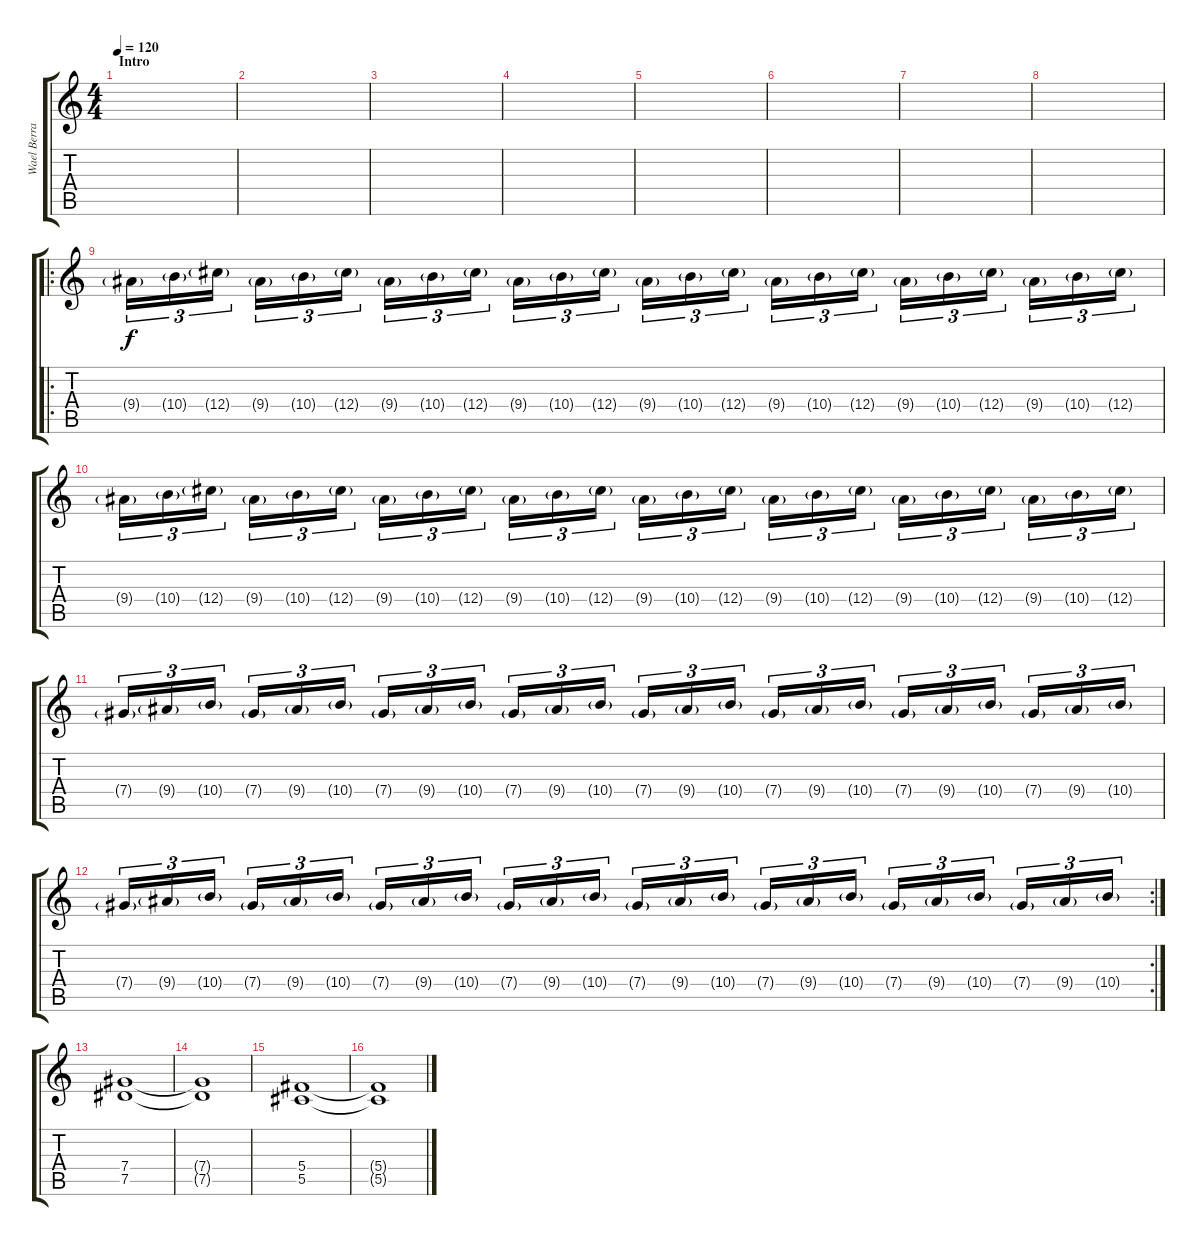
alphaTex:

\track ("Wael Berrais" "Wael Berra") {instrument distortionguitar}
\staff {score tabs}
\tuning (Eb4 Bb3 Gb3 Db3 Ab2 Eb2) {hide}
\ts (4 4)
\section ("" "Intro")
\tempo 120
\clef g2
\ks c
|
|
|
|
|
|
|
|
\ro
9.4{g}.16{tu (3 2) volume 13 instrument overdrivenguitar} 10.4{g}.16{tu (3 2)} 12.4{g}.16{tu (3 2)} 9.4{g}.16{tu (3 2)} 10.4{g}.16{tu (3 2)} 12.4{g}.16{tu (3 2)} 9.4{g}.16{tu (3 2)} 10.4{g}.16{tu (3 2)} 12.4{g}.16{tu (3 2)} 9.4{g}.16{tu (3 2)} 10.4{g}.16{tu (3 2)} 12.4{g}.16{tu (3 2)} 9.4{g}.16{tu (3 2)} 10.4{g}.16{tu (3 2)} 12.4{g}.16{tu (3 2)} 9.4{g}.16{tu (3 2)} 10.4{g}.16{tu (3 2)} 12.4{g}.16{tu (3 2)} 9.4{g}.16{tu (3 2)} 10.4{g}.16{tu (3 2)} 12.4{g}.16{tu (3 2)} 9.4{g}.16{tu (3 2)} 10.4{g}.16{tu (3 2)} 12.4{g}.16{tu (3 2)} |
9.4{g}.16{tu (3 2) volume 13 instrument overdrivenguitar} 10.4{g}.16{tu (3 2)} 12.4{g}.16{tu (3 2)} 9.4{g}.16{tu (3 2)} 10.4{g}.16{tu (3 2)} 12.4{g}.16{tu (3 2)} 9.4{g}.16{tu (3 2)} 10.4{g}.16{tu (3 2)} 12.4{g}.16{tu (3 2)} 9.4{g}.16{tu (3 2)} 10.4{g}.16{tu (3 2)} 12.4{g}.16{tu (3 2)} 9.4{g}.16{tu (3 2)} 10.4{g}.16{tu (3 2)} 12.4{g}.16{tu (3 2)} 9.4{g}.16{tu (3 2)} 10.4{g}.16{tu (3 2)} 12.4{g}.16{tu (3 2)} 9.4{g}.16{tu (3 2)} 10.4{g}.16{tu (3 2)} 12.4{g}.16{tu (3 2)} 9.4{g}.16{tu (3 2)} 10.4{g}.16{tu (3 2)} 12.4{g}.16{tu (3 2)} |
7.4{g}.16{tu (3 2)} 9.4{g}.16{tu (3 2)} 10.4{g}.16{tu (3 2)} 7.4{g}.16{tu (3 2)} 9.4{g}.16{tu (3 2)} 10.4{g}.16{tu (3 2)} 7.4{g}.16{tu (3 2)} 9.4{g}.16{tu (3 2)} 10.4{g}.16{tu (3 2)} 7.4{g}.16{tu (3 2)} 9.4{g}.16{tu (3 2)} 10.4{g}.16{tu (3 2)} 7.4{g}.16{tu (3 2)} 9.4{g}.16{tu (3 2)} 10.4{g}.16{tu (3 2)} 7.4{g}.16{tu (3 2)} 9.4{g}.16{tu (3 2)} 10.4{g}.16{tu (3 2)} 7.4{g}.16{tu (3 2)} 9.4{g}.16{tu (3 2)} 10.4{g}.16{tu (3 2)} 7.4{g}.16{tu (3 2)} 9.4{g}.16{tu (3 2)} 10.4{g}.16{tu (3 2)} |
\rc 2
7.4{g}.16{tu (3 2)} 9.4{g}.16{tu (3 2)} 10.4{g}.16{tu (3 2)} 7.4{g}.16{tu (3 2)} 9.4{g}.16{tu (3 2)} 10.4{g}.16{tu (3 2)} 7.4{g}.16{tu (3 2)} 9.4{g}.16{tu (3 2)} 10.4{g}.16{tu (3 2)} 7.4{g}.16{tu (3 2)} 9.4{g}.16{tu (3 2)} 10.4{g}.16{tu (3 2)} 7.4{g}.16{tu (3 2)} 9.4{g}.16{tu (3 2)} 10.4{g}.16{tu (3 2)} 7.4{g}.16{tu (3 2)} 9.4{g}.16{tu (3 2)} 10.4{g}.16{tu (3 2)} 7.4{g}.16{tu (3 2)} 9.4{g}.16{tu (3 2)} 10.4{g}.16{tu (3 2)} 7.4{g}.16{tu (3 2)} 9.4{g}.16{tu (3 2)} 10.4{g}.16{tu (3 2)} |
(7.4 7.5).1{dy f instrument distortionguitar} |
(7.4{t} 7.5{t}).1 |
(5.4 5.5).1 |
(5.4{t} 5.5{t}).1
